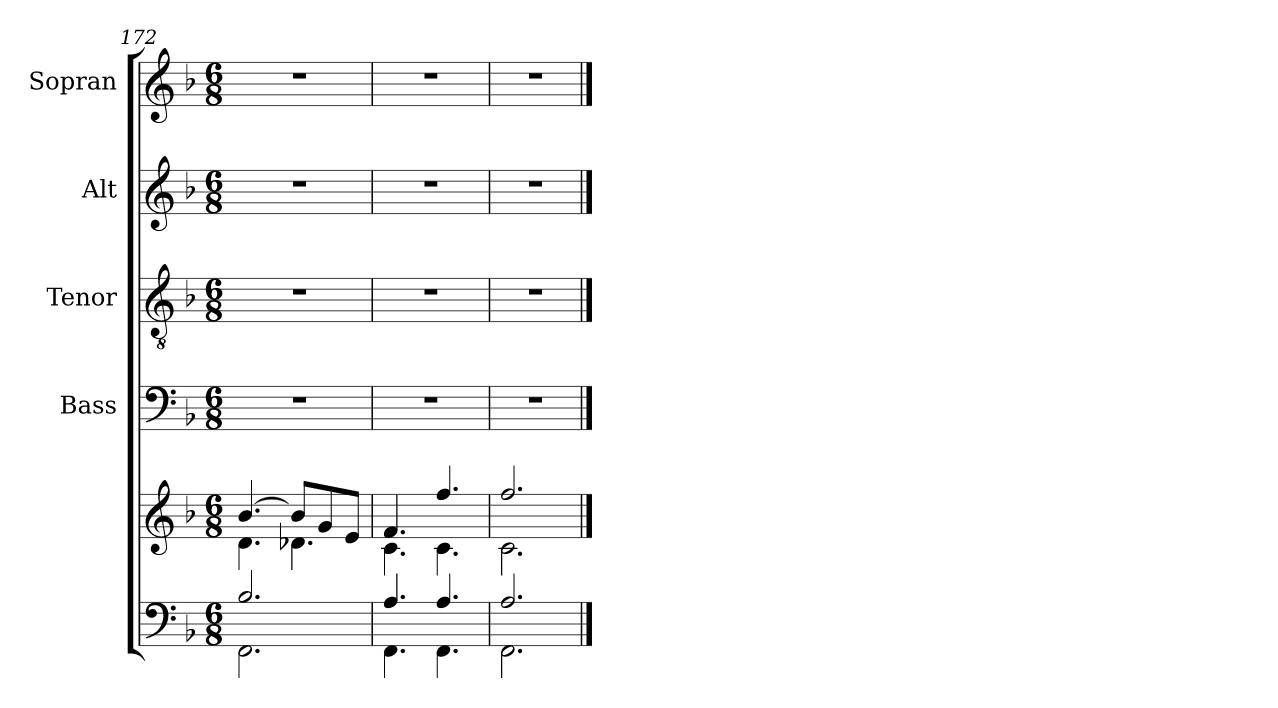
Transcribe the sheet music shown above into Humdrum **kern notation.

**kern	**kern	**kern	**kern	**kern	**kern
*part5	*part5	*part4	*part3	*part2	*part1
*staff6	*staff5	*staff4	*staff3	*staff2	*staff1
*	*	*I"Bass	*I"Tenor	*I"Alt	*I"Sopran
*	*	*I'B.	*I'T.	*I'A.	*I'S.
*clefF4	*clefG2	*clefF4	*clefGv2	*clefG2	*clefG2
*k[b-]	*k[b-]	*k[b-]	*k[b-]	*k[b-]	*k[b-]
*F:	*F:	*F:	*F:	*F:	*F:
*M6/8	*M6/8	*M6/8	*M6/8	*M6/8	*M6/8
=172	=172	=172	=172	=172	=172
*^	*^	*	*	*	*
2.B-/	2.FF\	[>4.b-/	4.d\	2.r	2.r	2.r	2.r
.	.	8b-/L]	4.d-X\	.	.	.	.
.	.	8g/	.	.	.	.	.
.	.	8e/J	.	.	.	.	.
=173	=173	=173	=173	=173	=173	=173	=173
4.A/	4.FF\	4.f/	4.c\	2.r	2.r	2.r	2.r
4.A/	4.FF\	4.ff/	4.c\	.	.	.	.
=174	=174	=174	=174	=174	=174	=174	=174
2.A/	2.FF\	2.ff/	2.c\	2.r	2.r	2.r	2.r
*v	*v	*	*	*	*	*	*
*	*v	*v	*	*	*	*
==	==	==	==	==	==
*-	*-	*-	*-	*-	*-
